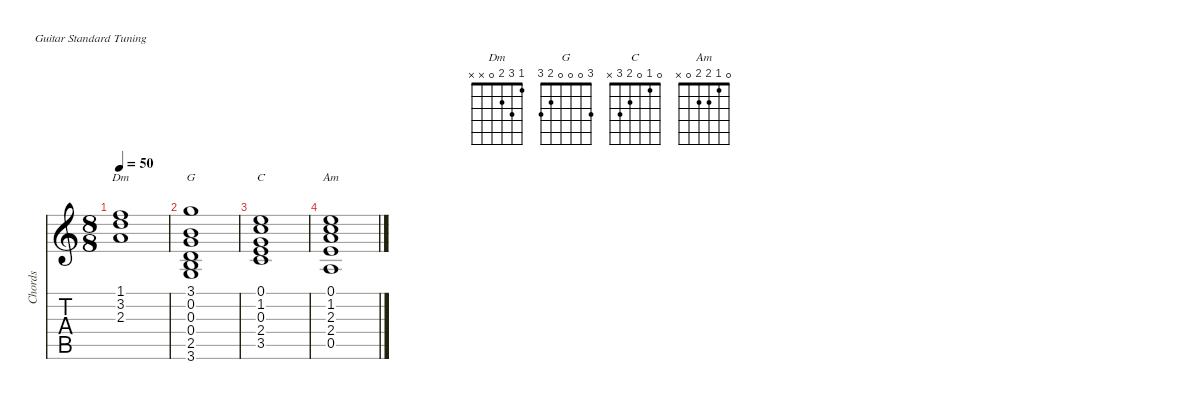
\defaultSystemsLayout 4
\hideDynamics
\bracketExtendMode nobrackets
\track ("Chords" "Chords") {defaultSystemsLayout 4 instrument acousticguitarsteel}
\staff {score tabs}
\tuning (E4 B3 G3 D3 A2 E2)
\chord ("Dm" 1 3 2 0 x x) {showfingering false}
\chord ("G" 3 0 0 0 2 3) {showfingering false}
\chord ("C" 0 1 0 2 3 x) {showfingering false}
\chord ("Am" 0 1 2 2 0 x) {showfingering false}
\ts (8 8)
\beaming (8 2 2 2 2)
\tempo 50
\clef g2
\scale
0.345904
\ks c
(2.3 3.2 1.1).1{ch "Dm" dy mf instrument acousticguitarsteel beam Down} |
\scale
0.211102 (3.6 2.5 0.4 0.3 0.2 3.1).1{ch "G"} |
\scale
0.211102 (3.5 2.4 0.3 1.2 0.1).1{ch "C" beam Up} |
\scale
0.231893 (0.5 2.4 2.3 1.2 0.1).1{ch "Am" beam Up}
